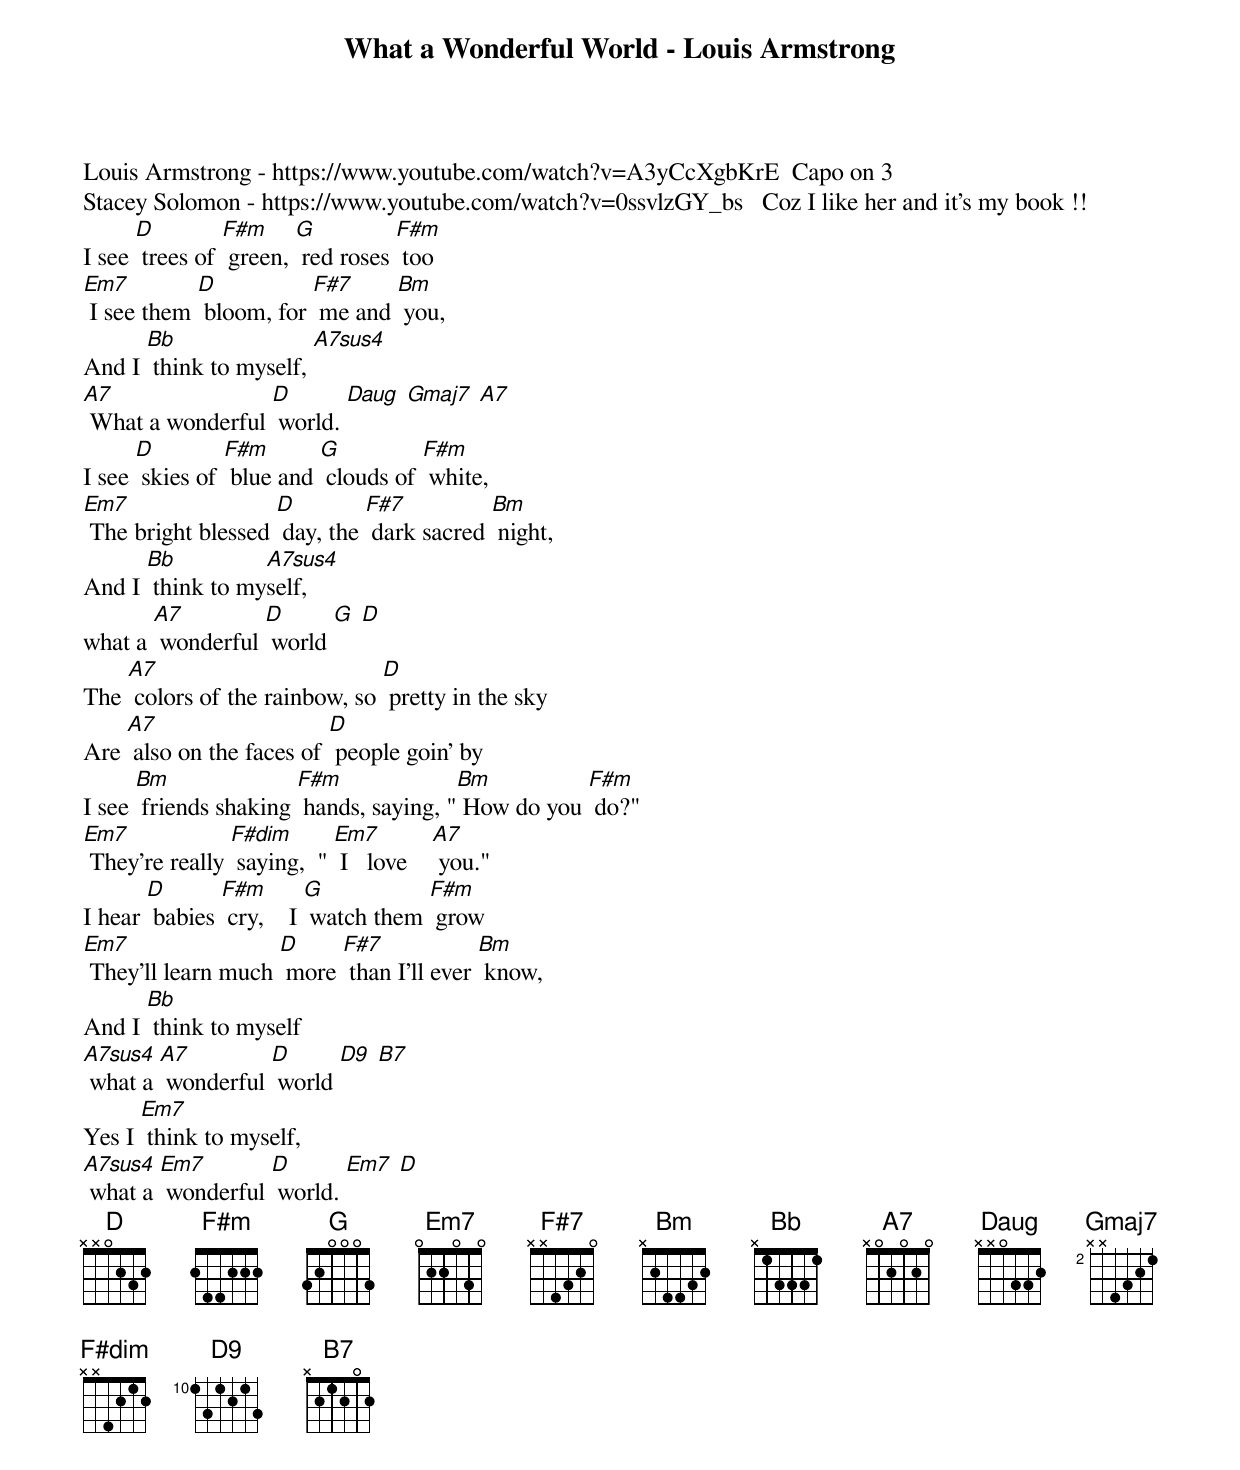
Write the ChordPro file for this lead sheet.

{t: What a Wonderful World - Louis Armstrong }
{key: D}
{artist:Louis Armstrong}
Louis Armstrong - https://www.youtube.com/watch?v=A3yCcXgbKrE  Capo on 3
Stacey Solomon - https://www.youtube.com/watch?v=0ssvlzGY_bs   Coz I like her and it’s my book !!
{c: }
I see [D] trees of [F#m] green, [G] red roses [F#m] too
[Em7] I see them [D] bloom, for [F#7] me and [Bm] you,
And I [Bb] think to myself, [A7sus4]
[A7] What a wonderful [D] world. [Daug] [Gmaj7] [A7]
{c: }
I see [D] skies of [F#m] blue and [G] clouds of [F#m] white,
[Em7] The bright blessed [D] day, the [F#7] dark sacred [Bm] night,
And I [Bb] think to my[A7sus4]self,
what a [A7] wonderful [D] world [G] [D]
{c: }
The [A7] colors of the rainbow, so [D] pretty in the sky
Are [A7] also on the faces of [D] people goin' by
I see [Bm] friends shaking [F#m] hands, saying, "[Bm] How do you [F#m] do?"
[Em7] They're really [F#dim] saying,  " [Em7] I   love    [A7] you."
{c: }
I hear [D] babies [F#m] cry,    I [G] watch them [F#m] grow
[Em7] They'll learn much [D] more [F#7] than I'll ever [Bm] know,
And I [Bb] think to myself
[A7sus4] what a [A7] wonderful [D] world [D9] [B7]
{c: }
Yes I [Em7] think to myself,
[A7sus4] what a [Em7] wonderful [D] world. [Em7] [D]
